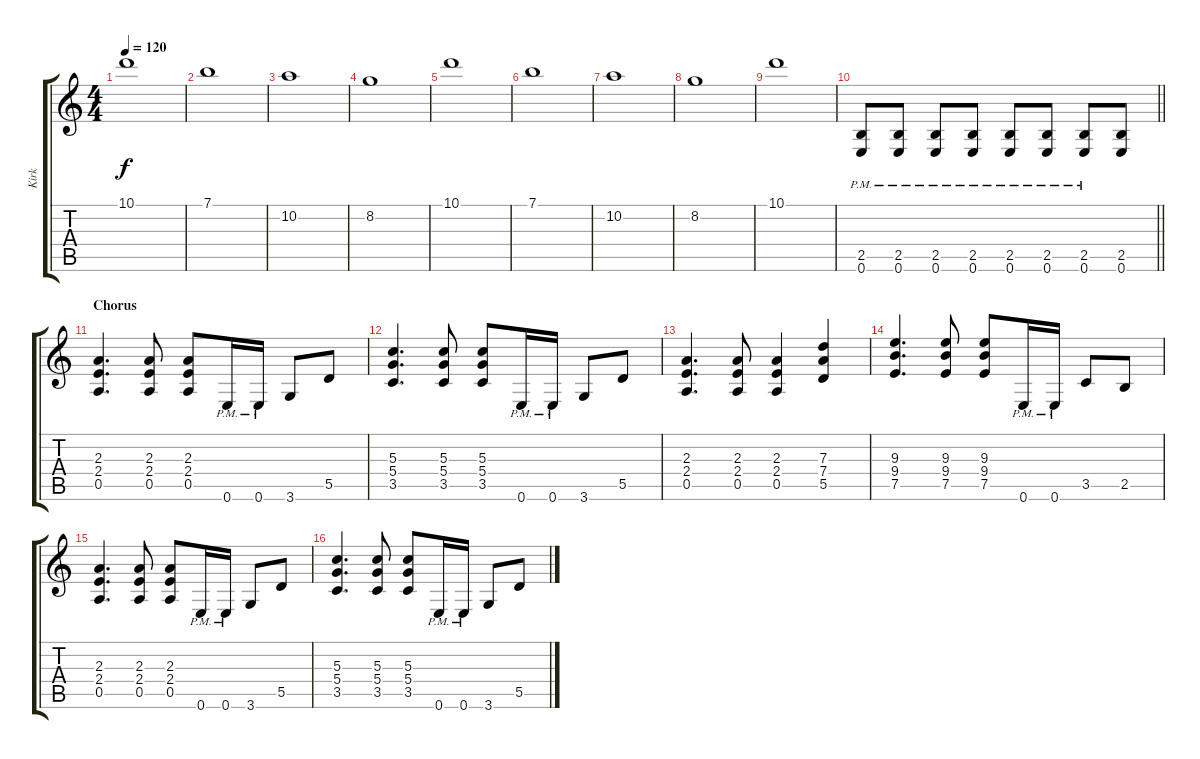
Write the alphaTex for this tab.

\track ("Kirk" "Kirk") {instrument distortionguitar}
\staff {score tabs}
\tuning (E4 B3 G3 D3 A2 E2) {hide}
\ts (4 4)
\tempo 120
\clef g2
\ks c
10.1.1{dy f} |
7.1.1 |
10.2.1{volume 16 instrument electricguitarclean} |
8.2.1 |
10.1.1 |
7.1.1 |
10.2.1 |
8.2.1 |
10.1.1 |
\barLineRight lightlight
(2.5{pm} 0.6{pm}).8{instrument distortionguitar} (2.5{pm} 0.6{pm}).8 (2.5{pm} 0.6{pm}).8 (2.5{pm} 0.6{pm}).8 (2.5{pm} 0.6{pm}).8 (2.5{pm} 0.6{pm}).8 (2.5{pm} 0.6{pm}).8 (2.5 0.6).8 |
\section ("" "Chorus")
(2.3 2.4 0.5).4{d} (2.3 2.4 0.5).8 (2.3 2.4 0.5).8 0.6{pm}.16 0.6{pm}.16 3.6.8 5.5.8 |
(5.3 5.4 3.5).4{d} (5.3 5.4 3.5).8 (5.3 5.4 3.5).8 0.6{pm}.16 0.6{pm}.16 3.6.8 5.5.8 |
(2.3 2.4 0.5).4{d} (2.3 2.4 0.5).8 (2.3 2.4 0.5).4 (7.3 7.4 5.5).4 |
(9.3 9.4 7.5).4{d} (9.3 9.4 7.5).8 (9.3 9.4 7.5).8 0.6{pm}.16 0.6{pm}.16 3.5.8 2.5.8 |
(2.3 2.4 0.5).4{d} (2.3 2.4 0.5).8 (2.3 2.4 0.5).8 0.6{pm}.16 0.6{pm}.16 3.6.8 5.5.8 |
(5.3 5.4 3.5).4{d} (5.3 5.4 3.5).8 (5.3 5.4 3.5).8 0.6{pm}.16 0.6{pm}.16 3.6.8 5.5.8
